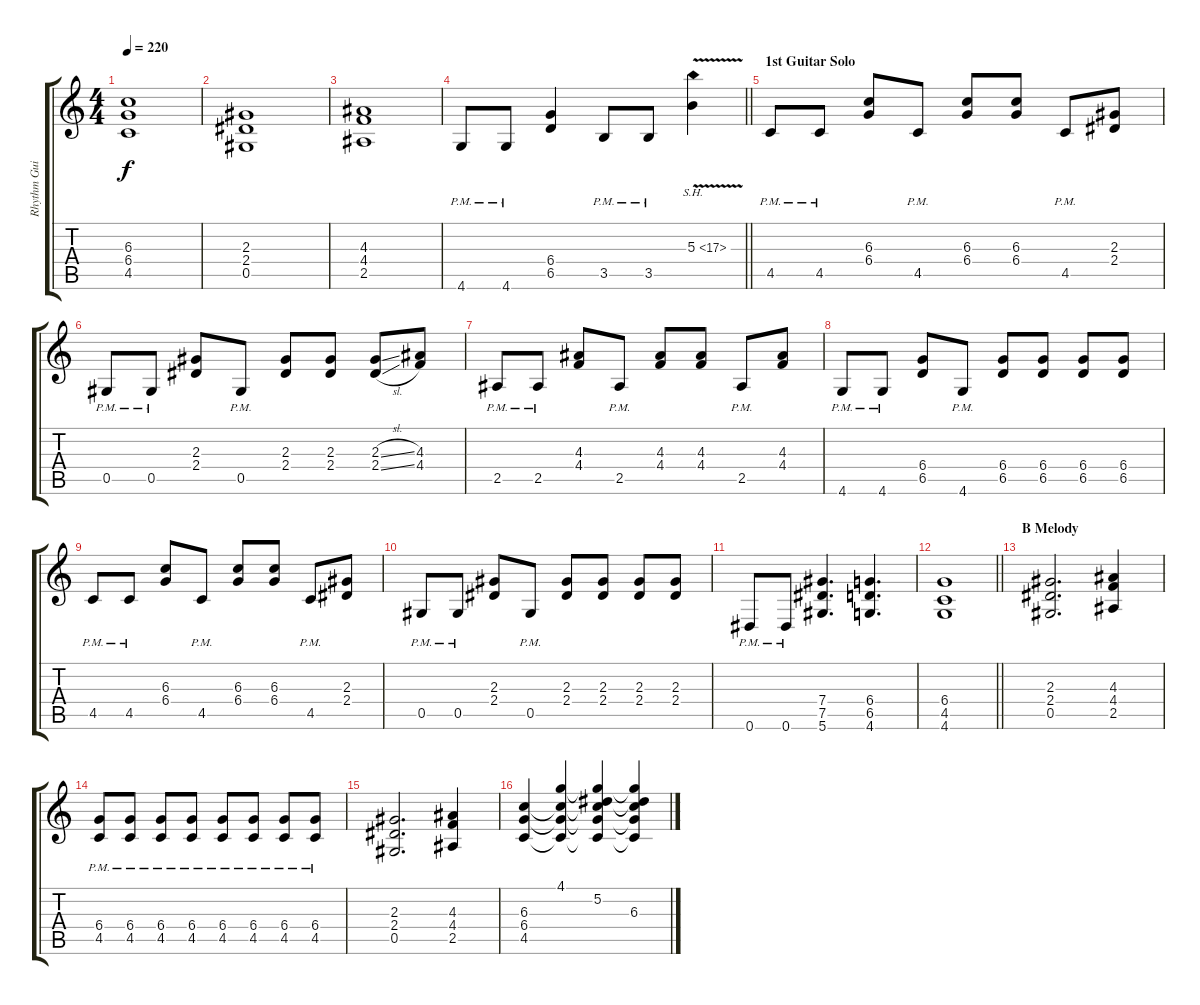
\track ("Rhythm Guitar 1" "Rhythm Gui") {instrument distortionguitar}
\staff {score tabs}
\tuning (Eb4 Bb3 Gb3 Db3 Ab2 Eb2) {hide}
\ts (4 4)
\tempo 220
\clef g2
\ks c
(6.3 6.4 4.5).1{dy f} |
(2.3 2.4 0.5).1 |
(4.3 4.4 2.5).1 |
\barLineRight lightlight
4.6{pm}.8 4.6{pm}.8 (6.4 6.5).4 3.5{pm}.8 3.5{pm}.8 5.3{sh 12 v}.4 |
\section ("" "1st Guitar Solo")
4.5{pm}.8 4.5{pm}.8 (6.3 6.4).8 4.5{pm}.8 (6.3 6.4).8 (6.3 6.4).8 4.5{pm}.8 (2.3 2.4).8 |
0.5{pm}.8 0.5{pm}.8 (2.3 2.4).8 0.5{pm}.8 (2.3 2.4).8 (2.3 2.4).8 (2.3{sl} 2.4{sl}).8 (4.3 4.4).8 |
2.5{pm}.8 2.5{pm}.8 (4.3 4.4).8 2.5{pm}.8 (4.3 4.4).8 (4.3 4.4).8 2.5{pm}.8 (4.3 4.4).8 |
4.6{pm}.8 4.6{pm}.8 (6.4 6.5).8 4.6{pm}.8 (6.4 6.5).8 (6.4 6.5).8 (6.4 6.5).8 (6.4 6.5).8 |
4.5{pm}.8 4.5{pm}.8 (6.3 6.4).8 4.5{pm}.8 (6.3 6.4).8 (6.3 6.4).8 4.5{pm}.8 (2.3 2.4).8 |
0.5{pm}.8 0.5{pm}.8 (2.3 2.4).8 0.5{pm}.8 (2.3 2.4).8 (2.3 2.4).8 (2.3 2.4).8 (2.3 2.4).8 |
0.6{pm}.8 0.6{pm}.8 (7.4 7.5 5.6).4{d} (6.4 6.5 4.6).4{d} |
\barLineRight lightlight
(6.4 4.5 4.6).1 |
\section ("" "B Melody")
(2.3 2.4 0.5).2{d} (4.3 4.4 2.5).4 |
(6.4{pm} 4.5{pm}).8 (6.4{pm} 4.5{pm}).8 (6.4{pm} 4.5{pm}).8 (6.4{pm} 4.5{pm}).8 (6.4{pm} 4.5{pm}).8 (6.4{pm} 4.5{pm}).8 (6.4{pm} 4.5{pm}).8 (6.4{pm} 4.5{pm}).8 |
(2.3 2.4 0.5).2{d} (4.3 4.4 2.5).4 |
(6.3 6.4 4.5).4 (4.1 6.3{t} 6.4{t} 4.5{t}).4 (4.1{t} 5.2 6.3{t} 6.4{t} 4.5{t}).4 (4.1{t} 5.2{t} 6.3 6.4{t} 4.5{t}).4
